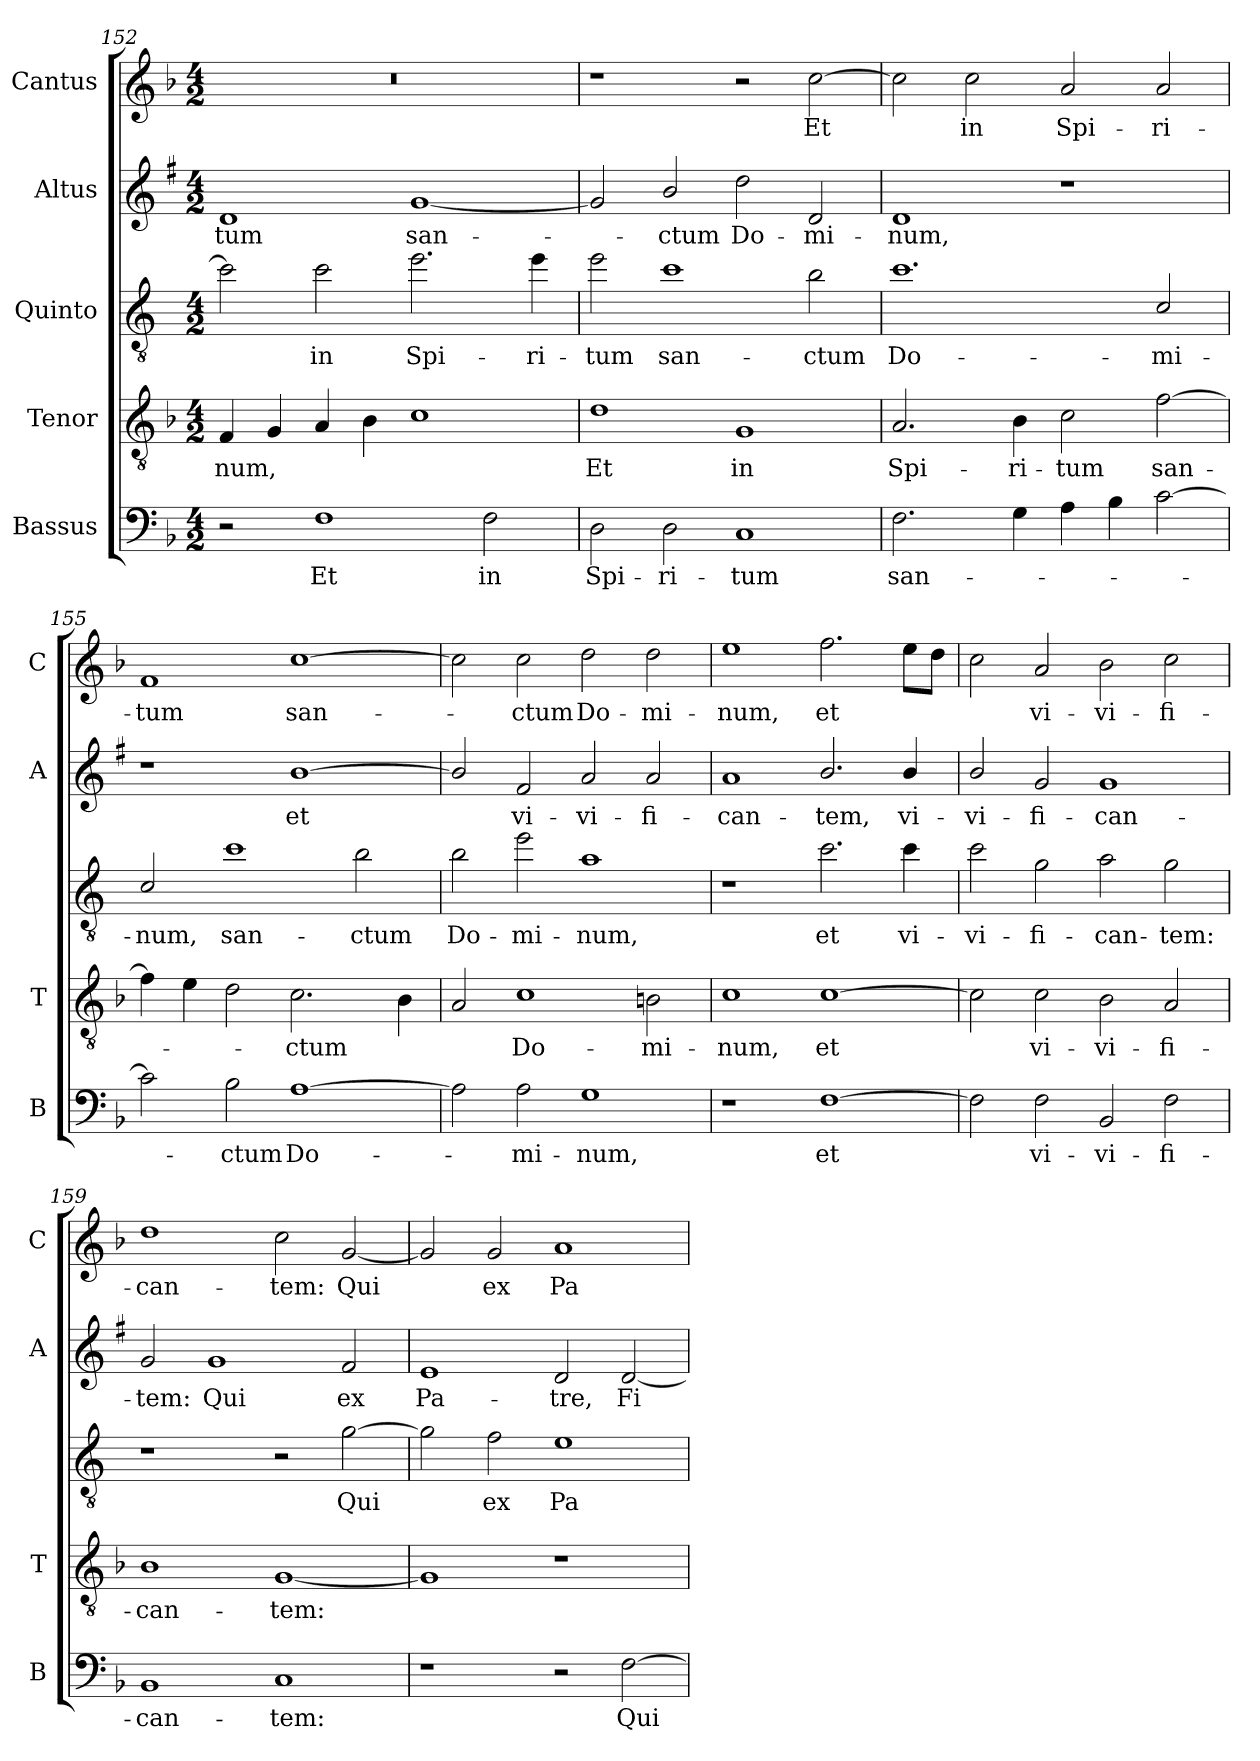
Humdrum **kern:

**kern	**text	**kern	**text	**kern	**text	**kern	**text	**kern	**text
*part5	*part5	*part4	*part4	*part3	*part3	*part2	*part2	*part1	*part1
*staff5	*staff5	*staff4	*staff4	*staff3	*staff3	*staff2	*staff2	*staff1	*staff1
*I"Bassus	*	*I"Tenor	*	*I"Quinto	*	*I"Altus	*	*I"Cantus	*
*I'B	*	*I'T	*	*	*	*I'A	*	*I'C	*
*clefF4	*	*clefGv2	*	*clefGv2	*	*clefG2	*	*clefG2	*
*	*	*	*	*ITrd4c7	*	*ITrd1c2	*	*	*
*k[b-]	*	*k[b-]	*	*k[b-]	*	*k[b-]	*	*k[b-]	*
*F:	*	*F:	*	*F:	*	*F:	*	*F:	*
*M4/2	*	*M4/2	*	*M4/2	*	*M4/2	*	*M4/2	*
=152	=152	=152	=152	=152	=152	=152	=152	=152	=152
!	!	!	!LO:LY:b	!	!	!	!LO:LY:b	!	!
2r	.	4F/	-num,	2f\]	.	1c	-tum	0r	.
.	.	4G/	.	.	.	.	.	.	.
!	!LO:LY:b	!	!	!	!LO:LY:b	!	!	!	!
1F	Et	4A/	.	2f\	in	.	.	.	.
.	.	4B-\	.	.	.	.	.	.	.
!	!	!	!	!	!LO:LY:b	!	!LO:LY:b	!	!
.	.	1c	.	2.a\	Spi-	[1f	san-	.	.
!	!LO:LY:b	!	!	!	!	!	!	!	!
2F\	in	.	.	.	.	.	.	.	.
!	!	!	!	!	!LO:LY:b	!	!	!	!
.	.	.	.	4a\	-ri-	.	.	.	.
=153	=153	=153	=153	=153	=153	=153	=153	=153	=153
!	!LO:LY:b	!	!LO:LY:b	!	!LO:LY:b	!	!	!	!
2D\	Spi-	1d	Et	2a\	-tum	2f/]	.	1r	.
!	!LO:LY:b	!	!	!	!LO:LY:b	!	!LO:LY:b	!	!
2D\	-ri-	.	.	1f	san-	2a/	-ctum	.	.
!	!LO:LY:b	!	!LO:LY:b	!	!	!	!LO:LY:b	!	!
1C	-tum	1G	in	.	.	2cc\	Do-	2r	.
!	!	!	!	!	!LO:LY:b	!	!LO:LY:b	!	!LO:LY:b
.	.	.	.	2e\	-ctum	2c/	-mi-	[2cc\	Et
=154	=154	=154	=154	=154	=154	=154	=154	=154	=154
!	!LO:LY:b	!	!LO:LY:b	!	!LO:LY:b	!	!LO:LY:b	!	!
2.F\	san-	2.A/	Spi-	1.f	Do-	1c	-num,	2cc\]	.
!	!	!	!	!	!	!	!	!	!LO:LY:b
.	.	.	.	.	.	.	.	2cc\	in
!	!	!	!LO:LY:b	!	!	!	!	!	!
4G\	.	4B-\	-ri-	.	.	.	.	.	.
!	!	!	!LO:LY:b	!	!	!	!	!	!LO:LY:b
4A\	.	2c\	-tum	.	.	1r	.	2a/	Spi-
4B-\	.	.	.	.	.	.	.	.	.
!	!	!	!LO:LY:b	!	!LO:LY:b	!	!	!	!LO:LY:b
[2c\	.	[2f\	san-	2F/	-mi-	.	.	2a/	-ri-
=155	=155	=155	=155	=155	=155	=155	=155	=155	=155
!	!	!	!	!	!LO:LY:b	!	!	!	!LO:LY:b
2c\]	.	4f\]	.	2F/	-num,	1r	.	1f	-tum
.	.	4e\	.	.	.	.	.	.	.
!	!LO:LY:b	!	!	!	!LO:LY:b	!	!	!	!
2B-\	-ctum	2d\	.	1f	san-	.	.	.	.
!	!LO:LY:b	!	!LO:LY:b	!	!	!	!LO:LY:b	!	!LO:LY:b
[1A	Do-	2.c\	-ctum	.	.	[1a	et	[1cc	san-
!	!	!	!	!	!LO:LY:b	!	!	!	!
.	.	.	.	2e\	-ctum	.	.	.	.
.	.	4B-\	.	.	.	.	.	.	.
!!LO:LB:g=z
=156	=156	=156	=156	=156	=156	=156	=156	=156	=156
!	!	!	!	!	!LO:LY:b	!	!	!	!
2A\]	.	2A/	.	2e\	Do-	2a/]	.	2cc\]	.
!	!LO:LY:b	!	!LO:LY:b	!	!LO:LY:b	!	!LO:LY:b	!	!LO:LY:b
2A\	-mi-	1c	Do-	2a\	-mi-	2e/	vi-	2cc\	-ctum
!	!LO:LY:b	!	!	!	!LO:LY:b	!	!LO:LY:b	!	!LO:LY:b
1G	-num,	.	.	1d	-num,	2g/	-vi-	2dd\	Do-
!	!	!	!LO:LY:b	!	!	!	!LO:LY:b	!	!LO:LY:b
.	.	2Bn\	-mi-	.	.	2g/	-fi-	2dd\	-mi-
=157	=157	=157	=157	=157	=157	=157	=157	=157	=157
!	!	!	!LO:LY:b	!	!	!	!LO:LY:b	!	!LO:LY:b
1r	.	1c	-num,	1r	.	1g	-can-	1ee	-num,
!	!LO:LY:b	!	!LO:LY:b	!	!LO:LY:b	!	!LO:LY:b	!	!LO:LY:b
[1F	et	[1c	et	2.f\	et	2.a/	-tem,	2.ff\	et
!	!	!	!	!	!LO:LY:b	!	!LO:LY:b	!	!
.	.	.	.	4f\	vi-	4a/	vi-	8ee\L	.
.	.	.	.	.	.	.	.	8dd\J	.
=158	=158	=158	=158	=158	=158	=158	=158	=158	=158
!	!	!	!	!	!LO:LY:b	!	!LO:LY:b	!	!
2F\]	.	2c\]	.	2f\	-vi-	2a/	-vi-	2cc\	.
!	!LO:LY:b	!	!LO:LY:b	!	!LO:LY:b	!	!LO:LY:b	!	!LO:LY:b
2F\	vi-	2c\	vi-	2c\	-fi-	2f/	-fi-	2a/	vi-
!	!LO:LY:b	!	!LO:LY:b	!	!LO:LY:b	!	!LO:LY:b	!	!LO:LY:b
2BB-/	-vi-	2B-\	-vi-	2d\	-can-	1f	-can-	2b-\	-vi-
!	!LO:LY:b	!	!LO:LY:b	!	!LO:LY:b	!	!	!	!LO:LY:b
2F\	-fi-	2A/	-fi-	2c\	-tem:	.	.	2cc\	-fi-
=159	=159	=159	=159	=159	=159	=159	=159	=159	=159
!	!LO:LY:b	!	!LO:LY:b	!	!	!	!LO:LY:b	!	!LO:LY:b
1BB-	-can-	1B-	-can-	1r	.	2f/	-tem:	1dd	-can-
!	!	!	!	!	!	!	!LO:LY:b	!	!
.	.	.	.	.	.	1f	Qui	.	.
!	!LO:LY:b	!	!LO:LY:b	!	!	!	!	!	!LO:LY:b
1C	-tem:	[1G	-tem:	2r	.	.	.	2cc\	-tem:
!	!	!	!	!	!LO:LY:b	!	!LO:LY:b	!	!LO:LY:b
.	.	.	.	[2c\	Qui	2e/	ex	[2g/	Qui
=160	=160	=160	=160	=160	=160	=160	=160	=160	=160
!	!	!	!	!	!	!	!LO:LY:b	!	!
1r	.	1G]	.	2c\]	.	1d	Pa-	2g/]	.
!	!	!	!	!	!LO:LY:b	!	!	!	!LO:LY:b
.	.	.	.	2B-\	ex	.	.	2g/	ex
!	!	!	!	!	!LO:LY:b	!	!LO:LY:b	!	!LO:LY:b
2r	.	1r	.	1A	Pa-	2c/	-tre,	1a	Pa-
!	!LO:LY:b	!	!	!	!	!	!LO:LY:b	!	!
[2F\	Qui	.	.	.	.	[2c/	Fi-	.	.
=	=	=	=	=	=	=	=	=	=
*-	*-	*-	*-	*-	*-	*-	*-	*-	*-
